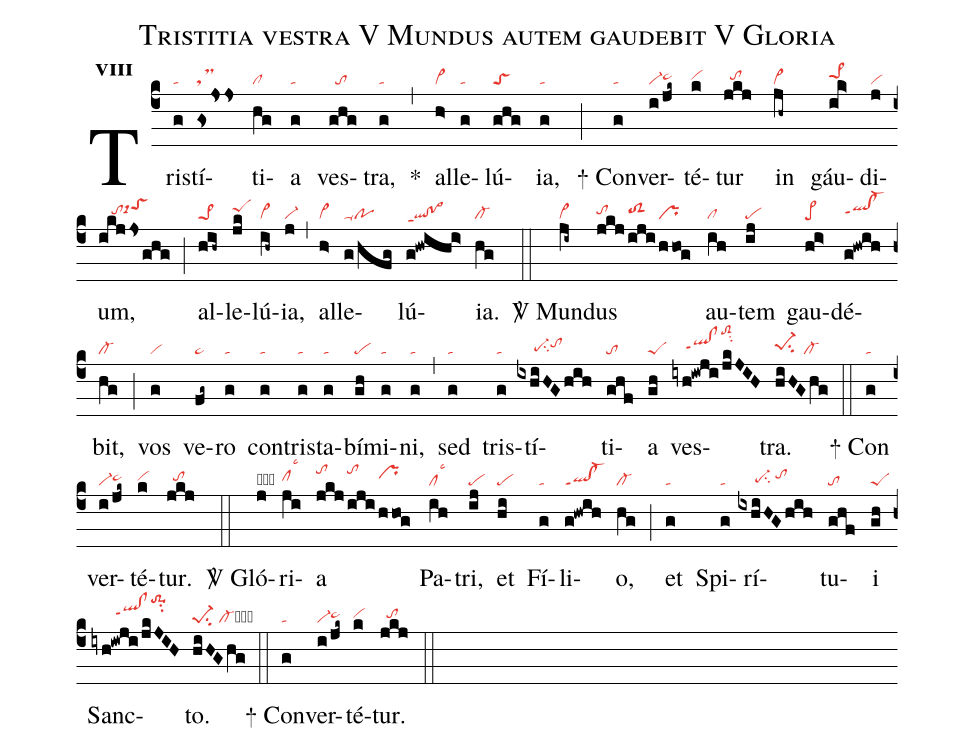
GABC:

name:Tristitia vestra V Mundus autem gaudebit V Gloria;
office-part:re;
mode:8;
nabc-lines:1;
%%
initial-style: 1;
name: Tristitia vestra;
mode: 8;
office-part: Responsorium;
annotation: Resp.;
annotation: viii;
nabc-lines:1;
%%
(c4)Tris(g|ta)tí(gsjss|tsM)ti(hg|cl)a(g|ta) ves(ghg|//to)tra,(g|ta) <sp>*</sp>(,) al(h>|cl~)le(g|ta)lú(ghg|toS){ia},(g|ta) (;)
<sp>+</sp> Con(g|ta)ver(i/jk~|vi-pe~hh)té(k|vihh)tur(jkj|//tohh) in(jh~|cl~) gáu(ik>|pe>1hi)di(j|vi)um,(ikjjs/ghg|////tohhst-hjtoShj) (;) al(hih~|pe>1)le(jk|peShi)lú(ih~|cl~){ia},(j|vi-) (,) al(h>|cl~)le(g/hfg|poppu1)lú(g!hwihi>|ql!po>ppt1){ia}.(hg|cl-) (::)

<sp>V/</sp> Mun(ji~|vi>)dus(jkj|tohh|iji|toS2hh|hhog|pr) au(ih|cl)tem(ij|pe) gau(hi>|pe>)dé(g!hwih|qlhh!cl-hhppt1)bit,(hg|cl-) (;) vos(g|vi) ve(fg~|pe~)ro(g|ta) con(g|ta)tris(g|ta)ta(g|ta)bí(gh|pe)mi(g|ta)ni,(g|ta) (,) sed(g|ta) tris(g|ta)tí(ixhiHGhih|/////pe-hgsu2tohi)ti(ghf|to)a(gh|peS) ves(iyh!iwji/jkJIH|////qlhh!clhhppt1toS2hnsu2)tra.(hiHGhg|pe-1hhsu2//cl-) (::)

<sp>+</sp> Con(g|ta)ver(i/jk~|vi-pe~hh)té(k|vihh)tur.(jkj|//tohh) (::)

<sp>V/</sp> Gló(j|obvihh)ri(ji|clhhlsc3)a(jkj|tohk|iji|tohk|hhog|prhi) Pa(ih|cllsc3)tri,(ij|pe) et(hi|pe) Fí(g|ta)li(g!hwih|ql!cl-ppt1)o,(hg|cl-) (;) et(g|ta) Spi(g|ta)rí(ixhiHG/hih|/////pe-hgsu2/tohi)tu(ghf|to)i(gh|peS) Sanc(iyh!iwji/jkJIH|///////qlhi!clhippt1to-1hnsu2)to.(hiHGhg|pe-1su2/cl-cb) (::)

<sp>+</sp> Con(g|ta)ver(i/jk~|vi-pe~hh)té(k|vihh)tur.(jkj|//tohh) (::)
